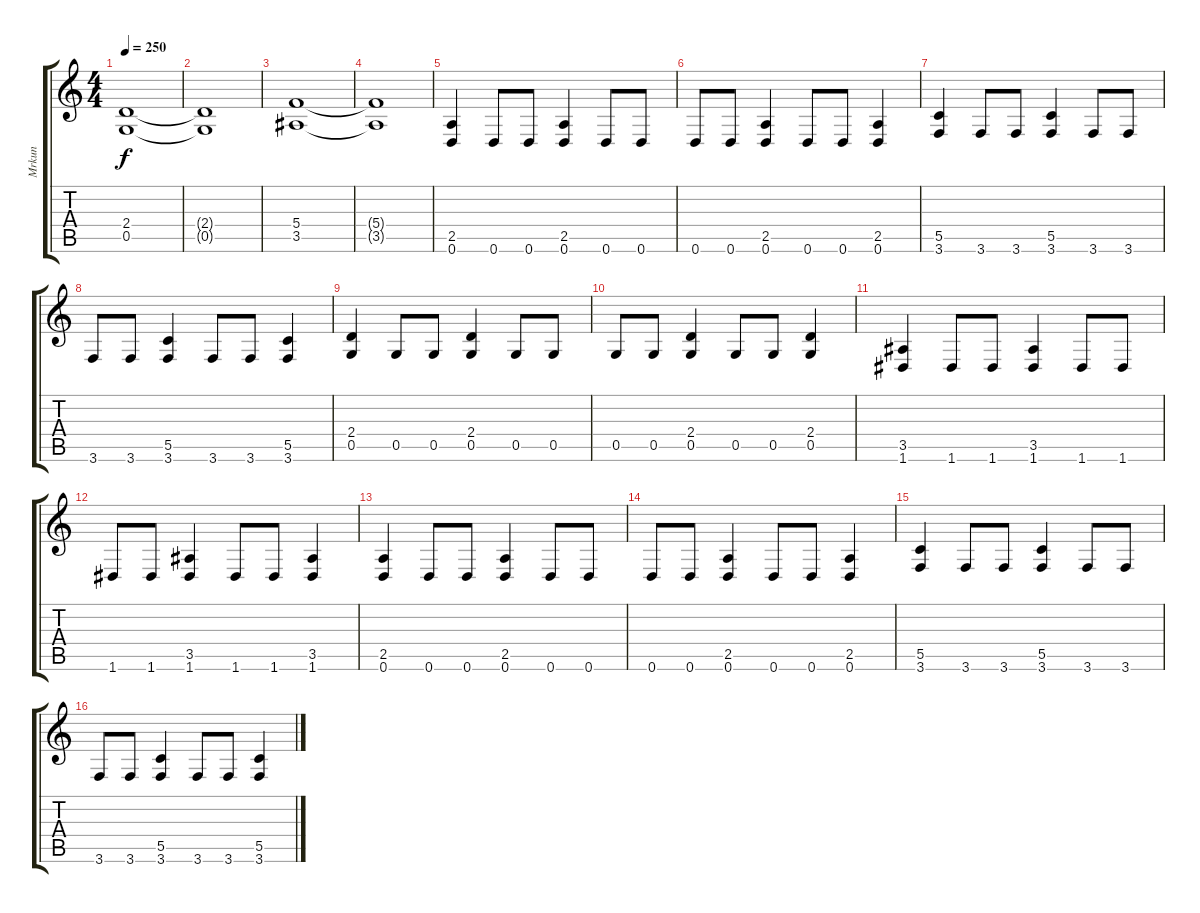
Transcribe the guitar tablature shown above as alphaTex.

\track ("Mrkun" "Mrkun") {instrument distortionguitar}
\staff {score tabs}
\tuning (D4 A3 F3 C3 G2 D2) {hide}
\ts (4 4)
\tempo 250
\clef g2
\ks c
(2.4 0.5).1{dy f} |
(2.4{t} 0.5{t}).1 |
(5.4 3.5).1 |
(5.4{t} 3.5{t}).1 |
(2.5 0.6).4 0.6.8 0.6.8 (2.5 0.6).4 0.6.8 0.6.8 |
0.6.8 0.6.8 (2.5 0.6).4 0.6.8 0.6.8 (2.5 0.6).4 |
(5.5 3.6).4 3.6.8 3.6.8 (5.5 3.6).4 3.6.8 3.6.8 |
3.6.8 3.6.8 (5.5 3.6).4 3.6.8 3.6.8 (5.5 3.6).4 |
(2.4 0.5).4 0.5.8 0.5.8 (2.4 0.5).4 0.5.8 0.5.8 |
0.5.8 0.5.8 (2.4 0.5).4 0.5.8 0.5.8 (2.4 0.5).4 |
(3.5 1.6).4 1.6.8 1.6.8 (3.5 1.6).4 1.6.8 1.6.8 |
1.6.8 1.6.8 (3.5 1.6).4 1.6.8 1.6.8 (3.5 1.6).4 |
(2.5 0.6).4 0.6.8 0.6.8 (2.5 0.6).4 0.6.8 0.6.8 |
0.6.8 0.6.8 (2.5 0.6).4 0.6.8 0.6.8 (2.5 0.6).4 |
(5.5 3.6).4 3.6.8 3.6.8 (5.5 3.6).4 3.6.8 3.6.8 |
3.6.8 3.6.8 (5.5 3.6).4 3.6.8 3.6.8 (5.5 3.6).4
